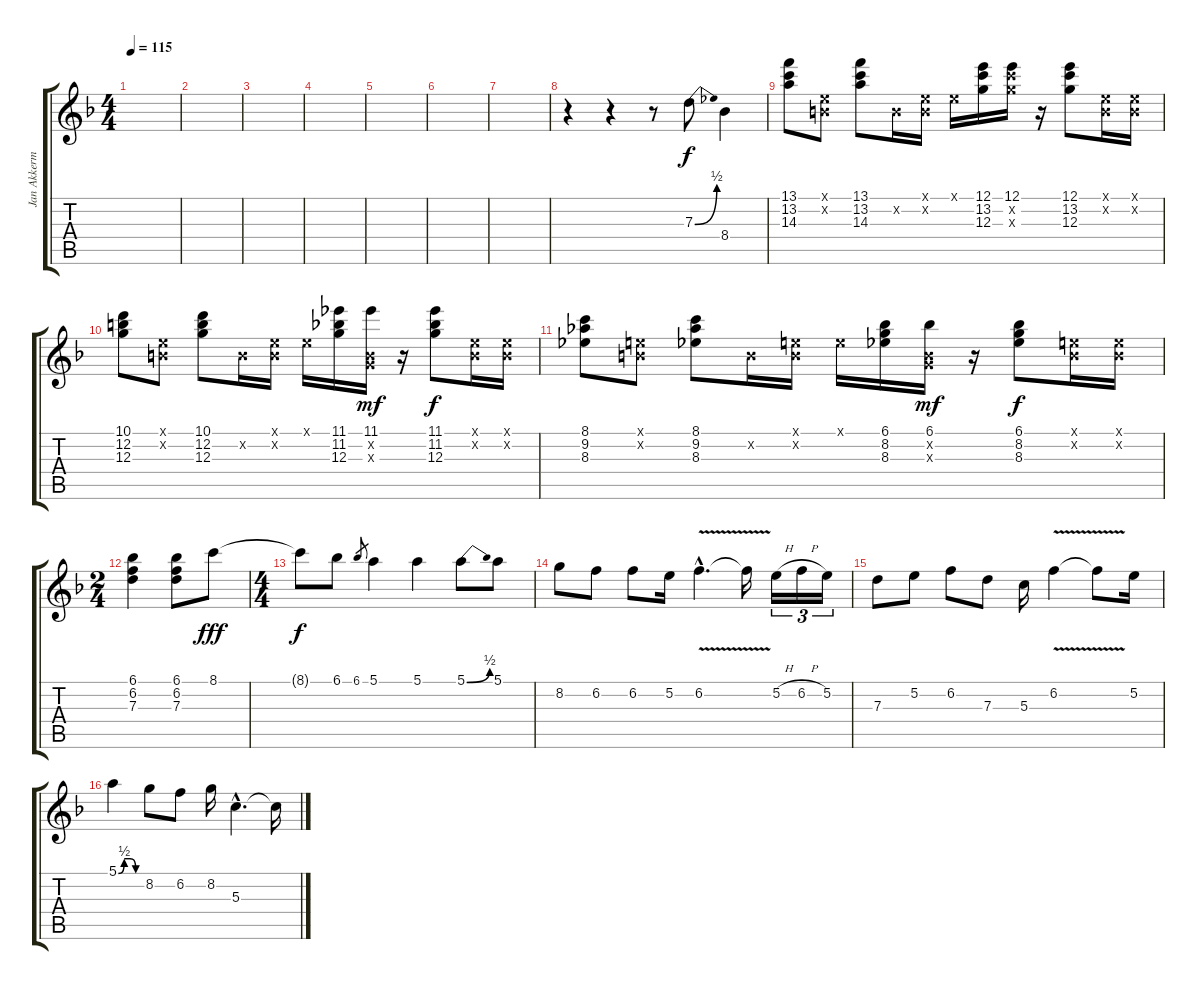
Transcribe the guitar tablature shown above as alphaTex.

\track ("Jan Akkerman" "Jan Akkerm") {instrument overdrivenguitar}
\staff {score tabs}
\tuning (E4 B3 G3 D3 A2 E2) {hide}
\ts (4 4)
\tempo 115
\clef g2
\ks f
|
|
|
|
|
|
|
r.4 r.4 r.8 7.3{be (bend 0 0 60 2)}.8 8.4.4 |
(13.1 13.2 14.3).8 (0.1{x} 0.2{x}).8 (13.1 13.2 14.3).8 0.2{x}.16 (0.1{x} 0.2{x}).16 0.1{x}.16 (12.1 13.2 12.3).16 (12.1 13.2{x} 12.3{x}).16 r.16 (12.1 13.2 12.3).8 (0.1{x} 0.2{x}).16 (0.1{x} 0.2{x}).16 |
(10.1 12.2 12.3).8 (0.1{x} 0.2{x}).8 (10.1 12.2 12.3).8 0.2{x}.16 (0.1{x} 0.2{x}).16 0.1{x}.16 (11.1 11.2 12.3).16 (11.1 0.2{x} 0.3{x}).16{dy mf} r.16 (11.1 11.2 12.3).8{dy f} (0.1{x} 0.2{x}).16 (0.1{x} 0.2{x}).16 |
(8.1 9.2 8.3).8 (0.1{x} 0.2{x}).8 (8.1 9.2 8.3).8 0.2{x}.16 (0.1{x} 0.2{x}).16 0.1{x}.16 (6.1 8.2 8.3).16 (6.1 0.2{x} 0.3{x}).16{dy mf} r.16 (6.1 8.2 8.3).8{dy f} (0.1{x} 0.2{x}).16 (0.1{x} 0.2{x}).16 |
\ts (2 4)
(6.1 6.2 7.3).4 (6.1 6.2 7.3).8 8.1.8{dy fff} |
\ts (4 4)
8.1{t}.8{dy f} 6.1.8 6.1.8{gr} 5.1.4 5.1.4 5.1{be (bend 0 0 60 2)}.8 5.1.8 |
8.2.8 6.2.8 6.2.8 5.2.16 6.2{v hac}.4{d} 6.2{t}.16 5.2{h}.16{tu (3 2)} 6.2{h}.16{tu (3 2)} 5.2.16{tu (3 2)} |
7.3.8 5.2.8 6.2.8 7.3.8 5.3.16 6.2{v}.4 6.2{t}.8 5.2.16 |
5.1{be (custom 0 0 15 2 30 2 45 0 60 0)}.4 8.2.8 6.2.8 8.2.16 5.3{hac}.4{d} 5.3{t}.16
